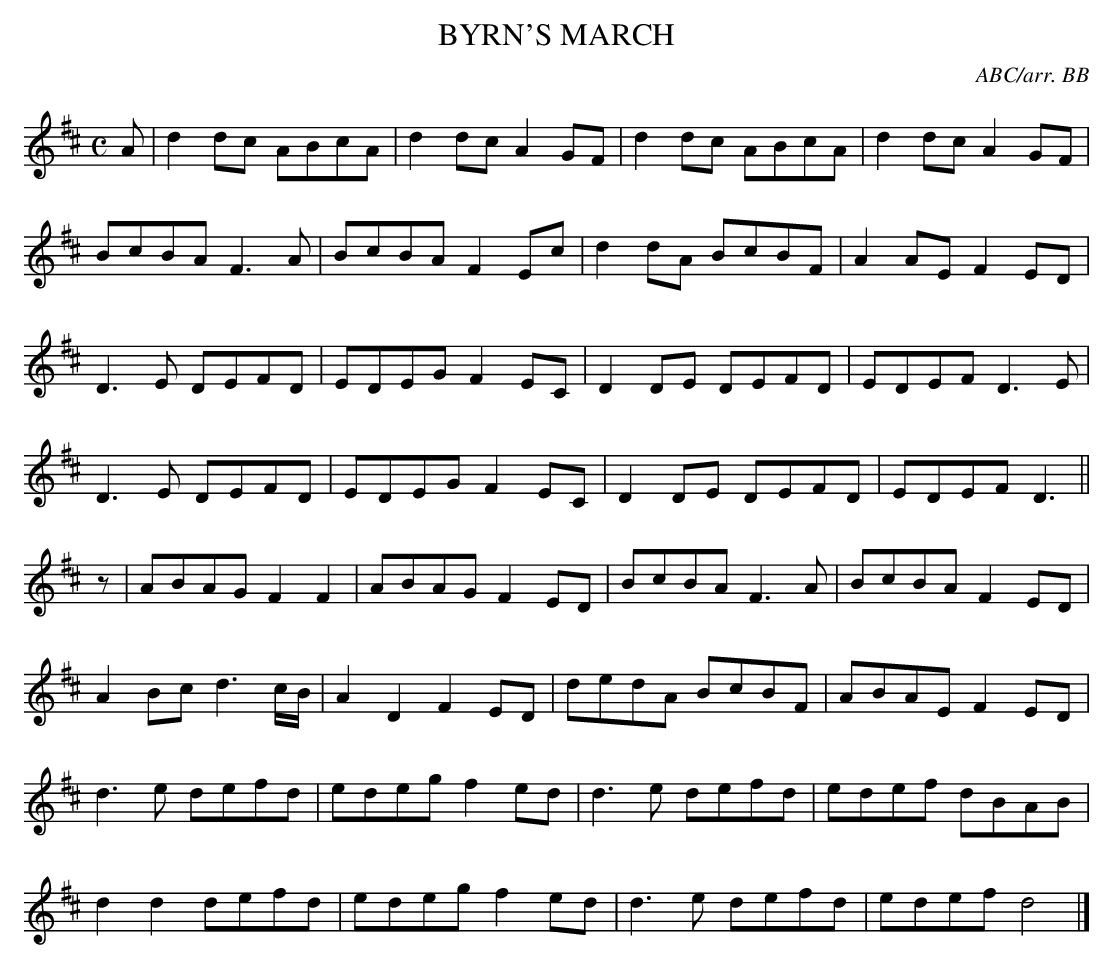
X:1
T:BYRN'S MARCH
C:ABC/arr. BB
Y:"Irish - a very old tune - rather slowish"
M:C
L:1/8
K:D
A|d2dc ABcA|d2dc A2GF|d2dc ABcA|d2dc A2GF|
BcBA F3A|BcBA F2Ec|d2dA BcBF|A2AE F2ED|
D3E DEFD|EDEG F2EC|D2DE DEFD|EDEF D3E|
D3E DEFD|EDEG F2EC|D2DE DEFD|EDEF D3||
z|ABAG F2F2|ABAG F2ED|BcBA F3A|BcBA F2ED|
A2Bc d3c/B/|A2D2 F2ED|dedA BcBF|ABAE F2ED|
d3e defd|edeg f2ed|d3e defd|edef dBAB|
d2d2 defd|edeg f2ed|d3e defd|edef d4|]
